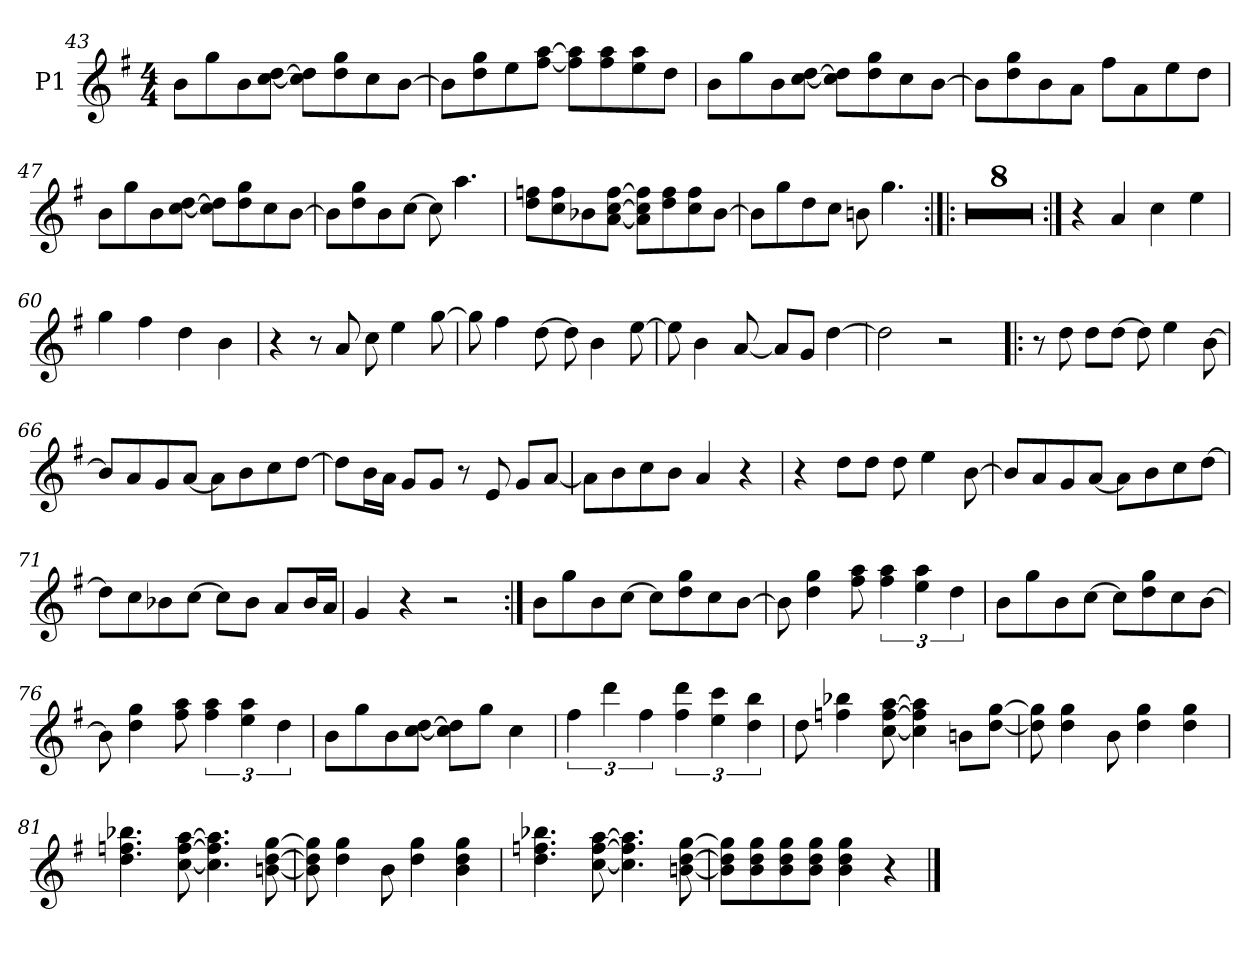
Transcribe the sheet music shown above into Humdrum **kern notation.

**kern
*part1
*staff1
*I"P1
!!LO:LB:g=z
*clefG2
*k[f#]
*e:
*M4/4
=43
8b\L
8gg\
8b\
[<8cc\ [>8dd\J
8cc\] 8dd\]L
8dd\ 8gg\
8cc\
[>8b\J
=44
8b\L]
8dd\ 8gg\
8ee\
[<8ff#\ [>8aa\J
8ff#\] 8aa\]L
8ff#\ 8aa\
8ee\ 8aa\
8dd\J
=45
8b\L
8gg\
8b\
[<8cc\ [>8dd\J
8cc\] 8dd\]L
8dd\ 8gg\
8cc\
[>8b\J
=46
8b\L]
8dd\ 8gg\
8b\
8a\J
8ff#\L
8a\
8ee\
8dd\J
!!LO:PB:g=z
=47
8b\L
8gg\
8b\
[<8cc\ [>8dd\J
8cc\] 8dd\]L
8dd\ 8gg\
8cc\
[>8b\J
=48
8b\L]
8dd\ 8gg\
8b\
[>8cc\J
8cc\]
4.aa\
=49
8dd\ 8ffn\L
8cc\ 8ff\
8b-X\
[<8a\ [>8cc\ [>8ff\J
8a\] 8cc\] 8ff\]L
8dd\ 8ff\
8cc\ 8ff\
[>8b-\J
=50
8b-\L]
8gg\
8dd\
8cc\J
8bn\
4.gg\
=51:|!|:
1r
!!LO:LB:g=z
=52
1r
=53
1r
=54
1r
=55
1r
=56
1r
=57
1r
=58
1r
=59:|!
4r
4a/
4cc\
4ee\
=60
4gg\
4ff#\
4dd\
4b\
!!LO:LB:g=z
=61
4r
8r
8a/
8cc\
4ee\
[>8gg\
=62
8gg\]
4ff#\
[>8dd\
8dd\]
4b\
[>8ee\
=63
8ee\]
4b\
[<8a/
8a/L]
8g/J
[>4dd\
=64
2dd\]
2r
=65!|:
8r
8dd\
8dd\L
[>8dd\J
8dd\]
4ee\
[>8b\
!!LO:LB:g=z
=66
8b/L]
8a/
8g/
[<8a/J
8a\L]
8b\
8cc\
[>8dd\J
=67
8dd\L]
16b\L
16a\JJ
8g/L
8g/J
8r
8e/
8g/L
[<8a/J
=68
8a\L]
8b\
8cc\
8b\J
4a/
4r
=69
4r
8dd\L
8dd\J
8dd\
4ee\
[>8b\
!!LO:LB:g=z
=70
8b/L]
8a/
8g/
[<8a/J
8a\L]
8b\
8cc\
[>8dd\J
=71
8dd\L]
8cc\
8b-X\
[>8cc\J
8cc\L]
8b-\J
8a/L
16b-/L
16a/JJ
=72
4g/
4r
2r
=73:|!
8b\L
8gg\
8b\
[>8cc\J
8cc\L]
8dd\ 8gg\
8cc\
[>8b\J
!!LO:LB:g=z
=74
8b\]
4dd\ 4gg\
8ff#\ 8aa\
6ff#\ 6aa\
6ee\ 6aa\
6dd\
=75
8b\L
8gg\
8b\
[>8cc\J
8cc\L]
8dd\ 8gg\
8cc\
[>8b\J
=76
8b\]
4dd\ 4gg\
8ff#\ 8aa\
6ff#\ 6aa\
6ee\ 6aa\
6dd\
=77
8b\L
8gg\
8b\
[<8cc\ [>8dd\J
8cc\] 8dd\]L
8gg\J
4cc\
=78
6ff#\
6ddd\
6ff#\
6ff#\ 6ddd\
6ee\ 6ccc\
6dd\ 6bb\
!!LO:LB:g=z
=79
8dd\
4ffn\ 4bb-X\
[<8cc\ [>8ff\ [>8aa\
4cc\] 4ff\] 4aa\]
8bn\L
[<8dd\ [>8gg\J
=80
8dd\] 8gg\]
4dd\ 4gg\
8b\
4dd\ 4gg\
4dd\ 4gg\
=81
4.dd\ 4.ffn\ 4.bb-X\
[<8cc\ [>8ff\ [>8aa\
4.cc\] 4.ff\] 4.aa\]
[<8bn\ [>8dd\ [>8gg\
!!LO:LB:g=z
=82
8b\] 8dd\] 8gg\]
4dd\ 4gg\
8b\
4dd\ 4gg\
4b\ 4dd\ 4gg\
=83
4.dd\ 4.ffn\ 4.bb-X\
[<8cc\ [>8ff\ [>8aa\
4.cc\] 4.ff\] 4.aa\]
[<8bn\ [>8dd\ [>8gg\
=84
8b\] 8dd\] 8gg\]L
8b\ 8dd\ 8gg\
8b\ 8dd\ 8gg\
8b\ 8dd\ 8gg\J
4b\ 4dd\ 4gg\
4r
==
*-
